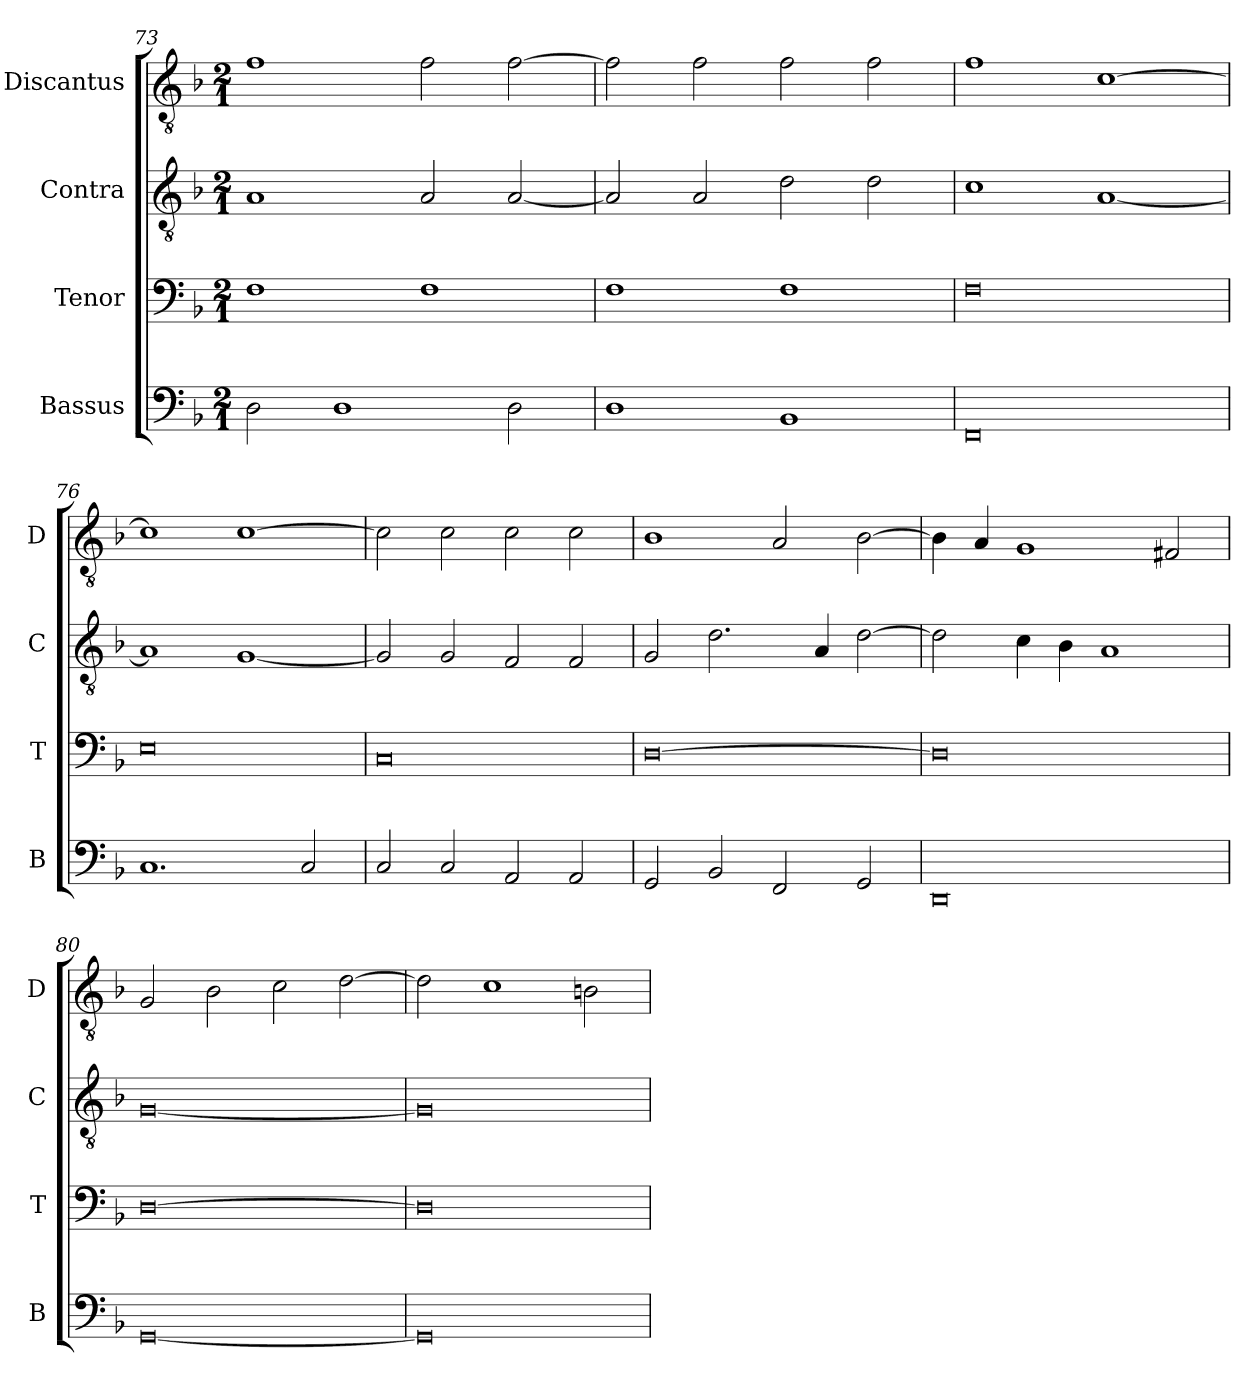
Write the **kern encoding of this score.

**kern	**kern	**kern	**kern
*part4	*part3	*part2	*part1
*staff4	*staff3	*staff2	*staff1
*I"Bassus	*I"Tenor	*I"Contra	*I"Discantus
*I'B	*I'T	*I'C	*I'D
*clefF4	*clefF4	*clefGv2	*clefGv2
*k[b-]	*k[b-]	*k[b-]	*k[b-]
*M2/1	*M2/1	*M2/1	*M2/1
=73	=73	=73	=73
2D\	1F	1A	1f
1D	.	.	.
.	1F	2A/	2f\
2D\	.	[2A/	[2f\
=74	=74	=74	=74
1D	1F	2A/]	2f\]
.	.	2A/	2f\
1BB-	1F	2d\	2f\
.	.	2d\	2f\
=75	=75	=75	=75
0FF	0F	1c	1f
.	.	[1A	[1c
=76	=76	=76	=76
1.C	0E	1A]	1c]
.	.	[1G	[1c
2C/	.	.	.
=77	=77	=77	=77
2C/	0C	2G/]	2c\]
2C/	.	2G/	2c\
2AA/	.	2F/	2c\
2AA/	.	2F/	2c\
=78	=78	=78	=78
2GG/	[0D	2G/	1B-
2BB-/	.	2.d\	.
2FF/	.	.	2A/
.	.	4A/	.
2GG/	.	[2d\	[2B-\
=79	=79	=79	=79
0DD	0D]	2d\]	4B-\]
.	.	.	4A/
.	.	4c\	1G
.	.	4B-\	.
.	.	1A	.
.	.	.	2F#X/
=80	=80	=80	=80
[0GG	[0D	[0G	2G/
.	.	.	2B-\
.	.	.	2c\
.	.	.	[2d\
=81	=81	=81	=81
0GG]	0D]	0G]	2d\]
.	.	.	1c
.	.	.	2Bn\
=	=	=	=
*-	*-	*-	*-
